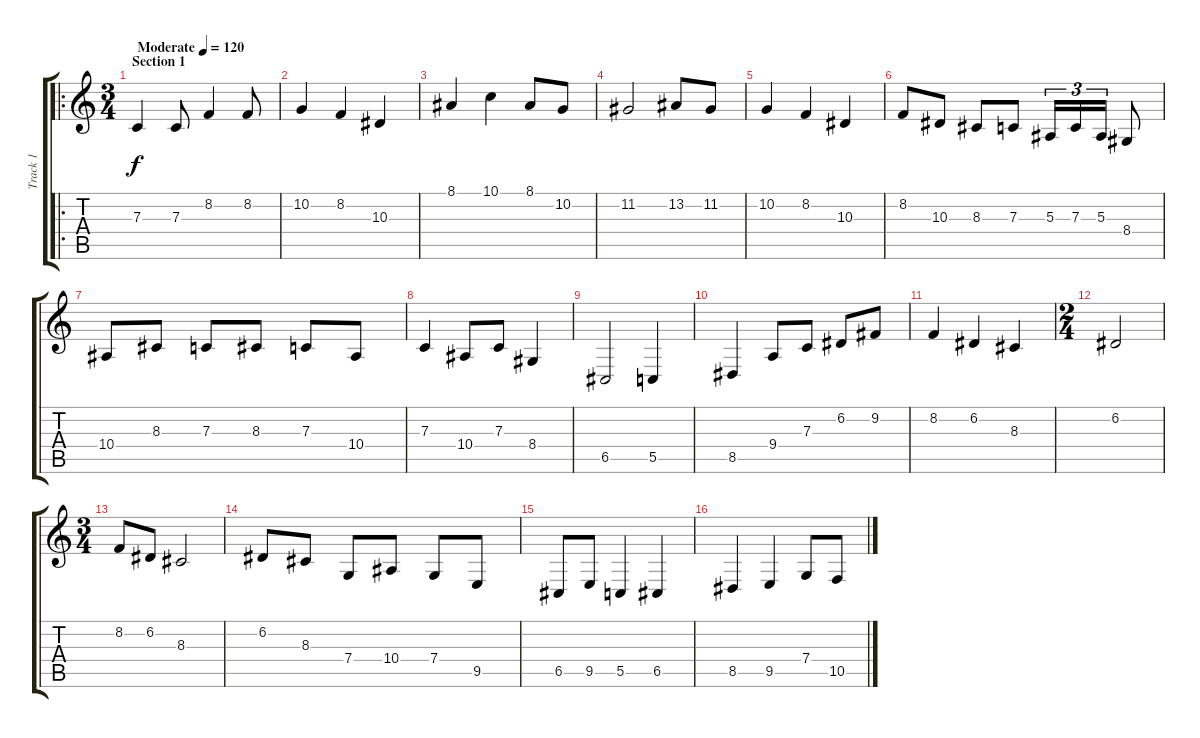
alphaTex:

\track ("Track 1" "Track 1") {instrument brightacousticpiano}
\staff {score tabs}
\tuning (D4 A3 F3 C3 G2 C2) {hide}
\ro
\ts (3 4)
\section ("" "Section 1")
\tempo (120 "Moderate")
\clef g2
\ks c
7.3.4{dy f instrument brightacousticpiano} 7.3.8 8.2.4 8.2.8 |
10.2.4 8.2.4 10.3.4 |
8.1.4 10.1.4 8.1.8 10.2.8 |
11.2.2 13.2.8 11.2.8 |
10.2.4 8.2.4 10.3.4 |
8.2.8 10.3.8 8.3.8 7.3.8 5.3.16{tu (3 2)} 7.3.16{tu (3 2)} 5.3.16{tu (3 2)} 8.4.8 |
10.4.8 8.3.8 7.3.8 8.3.8 7.3.8 10.4.8 |
7.3.4 10.4.8 7.3.8 8.4.4 |
6.5.2 5.5.4 |
8.5.4 9.4.8 7.3.8 6.2.8 9.2.8 |
8.2.4 6.2.4 8.3.4 |
\ts (2 4)
6.2.2 |
\ts (3 4)
8.2.8 6.2.8 8.3.2 |
6.2.8 8.3.8 7.4.8 10.4.8 7.4.8 9.5.8 |
6.5.8 9.5.8 5.5.4 6.5.4 |
8.5.4 9.5.4 7.4.8 10.5.8
